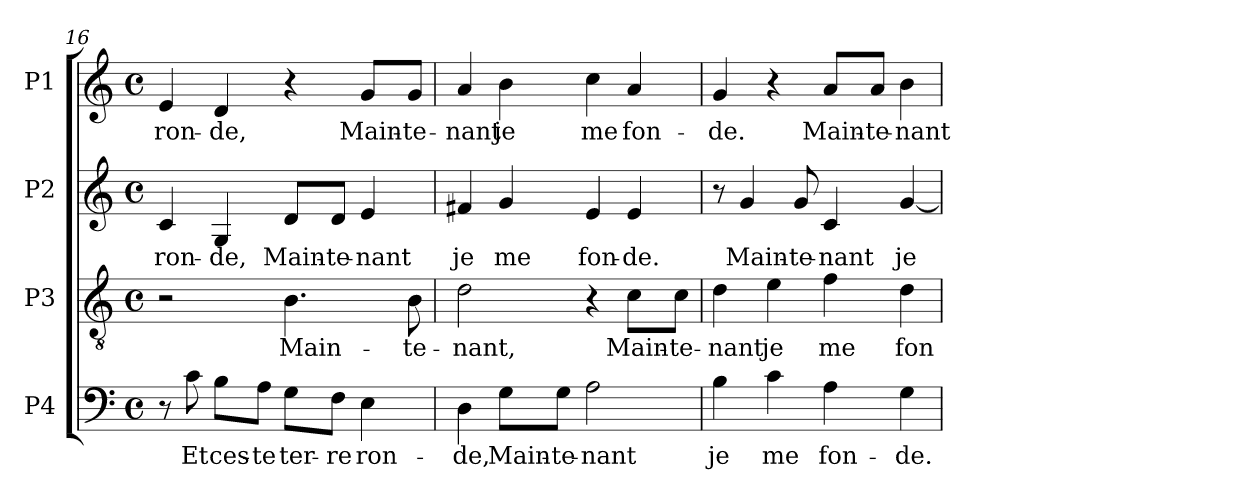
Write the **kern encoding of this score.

**kern	**text	**kern	**text	**kern	**text	**kern	**text
*part4	*part4	*part3	*part3	*part2	*part2	*part1	*part1
*staff4	*staff4	*staff3	*staff3	*staff2	*staff2	*staff1	*staff1
*I"P4	*	*I"P3	*	*I"P2	*	*I"P1	*
*clefF4	*	*clefGv2	*	*clefG2	*	*clefG2	*
*k[]	*	*k[]	*	*k[]	*	*k[]	*
*C:	*	*C:	*	*C:	*	*C:	*
*M4/4	*	*M4/4	*	*M4/4	*	*M4/4	*
*met(c)	*	*met(c)	*	*met(c)	*	*met(c)	*
=16	=16	=16	=16	=16	=16	=16	=16
!	!	!	!	!	!LO:LY:b:color=#000000	!	!
!	!	!	!	!	!	!	!LO:LY:b:color=#000000
8r	.	2r	.	4ci/	ron-	4ei/	ron-
!	!LO:LY:b:color=#000000	!	!	!	!	!	!
8ci\	Et	.	.	.	.	.	.
!	!LO:LY:b:color=#000000	!	!	!	!	!	!
!	!	!	!	!	!LO:LY:b:color=#000000	!	!
!	!	!	!	!	!	!	!LO:LY:b:color=#000000
8Bi\L	ces-	.	.	4Gi/	-de,	4di/	-de,
!	!LO:LY:b:color=#000000	!	!	!	!	!	!
8Ai\J	-te	.	.	.	.	.	.
!	!LO:LY:b:color=#000000	!	!	!	!	!	!
!	!	!	!LO:LY:b:color=#000000	!	!	!	!
!	!	!	!	!	!LO:LY:b:color=#000000	!	!
8Gi\L	ter-	4.Bi\	Main-	8di/L	Main-	4r	.
!	!LO:LY:b:color=#000000	!	!	!	!	!	!
!	!	!	!	!	!LO:LY:b:color=#000000	!	!
8Fi\J	-re	.	.	8di/J	-te-	.	.
!	!LO:LY:b:color=#000000	!	!	!	!	!	!
!	!	!	!	!	!LO:LY:b:color=#000000	!	!
!	!	!	!	!	!	!	!LO:LY:b:color=#000000
4Ei\	ron-	.	.	4ei/	-nant	8gi/L	Main-
!	!	!	!LO:LY:b:color=#000000	!	!	!	!
!	!	!	!	!	!	!	!LO:LY:b:color=#000000
.	.	8Bi\	-te-	.	.	8gi/J	-te-
=17	=17	=17	=17	=17	=17	=17	=17
!	!LO:LY:b:color=#000000	!	!	!	!	!	!
!	!	!	!LO:LY:b:color=#000000	!	!	!	!
!	!	!	!	!	!LO:LY:b:color=#000000	!	!
!	!	!	!	!	!	!	!LO:LY:b:color=#000000
4Di\	-de,	2di\	-nant,	4f#Xi/	je	4ai/	-nant
!	!LO:LY:b:color=#000000	!	!	!	!	!	!
!	!	!	!	!	!LO:LY:b:color=#000000	!	!
!	!	!	!	!	!	!	!LO:LY:b:color=#000000
8Gi\L	Main-	.	.	4gi/	me	4bi\	je
!	!LO:LY:b:color=#000000	!	!	!	!	!	!
8Gi\J	-te-	.	.	.	.	.	.
!	!LO:LY:b:color=#000000	!	!	!	!	!	!
!	!	!	!	!	!LO:LY:b:color=#000000	!	!
!	!	!	!	!	!	!	!LO:LY:b:color=#000000
2Ai\	-nant	4r	.	4ei/	fon-	4cci\	me
!	!	!	!LO:LY:b:color=#000000	!	!	!	!
!	!	!	!	!	!LO:LY:b:color=#000000	!	!
!	!	!	!	!	!	!	!LO:LY:b:color=#000000
.	.	8ci\L	Main-	4ei/	-de.	4ai/	fon-
!	!	!	!LO:LY:b:color=#000000	!	!	!	!
.	.	8ci\J	-te-	.	.	.	.
!!LO:LB:g=z
=18	=18	=18	=18	=18	=18	=18	=18
!	!LO:LY:b:color=#000000	!	!	!	!	!	!
!	!	!	!LO:LY:b:color=#000000	!	!	!	!
!	!	!	!	!	!	!	!LO:LY:b:color=#000000
4Bi\	je	4di\	-nant	8r	.	4gi/	-de.
!	!	!	!	!	!LO:LY:b:color=#000000	!	!
.	.	.	.	4gi/	Main-	.	.
!	!LO:LY:b:color=#000000	!	!	!	!	!	!
!	!	!	!LO:LY:b:color=#000000	!	!	!	!
4ci\	me	4ei\	je	.	.	4r	.
!	!	!	!	!	!LO:LY:b:color=#000000	!	!
.	.	.	.	8gi/	-te-	.	.
!	!LO:LY:b:color=#000000	!	!	!	!	!	!
!	!	!	!LO:LY:b:color=#000000	!	!	!	!
!	!	!	!	!	!LO:LY:b:color=#000000	!	!
!	!	!	!	!	!	!	!LO:LY:b:color=#000000
4Ai\	fon-	4fi\	me	4ci/	-nant	8ai/L	Main-
!	!	!	!	!	!	!	!LO:LY:b:color=#000000
.	.	.	.	.	.	8ai/J	-te-
!	!LO:LY:b:color=#000000	!	!	!	!	!	!
!	!	!	!LO:LY:b:color=#000000	!	!	!	!
!	!	!	!	!	!LO:LY:b:color=#000000	!	!
!	!	!	!	!	!	!	!LO:LY:b:color=#000000
4Gi\	-de.	4di\	fon-	[<4gi/	je	4bi\	-nant
=	=	=	=	=	=	=	=
*-	*-	*-	*-	*-	*-	*-	*-
